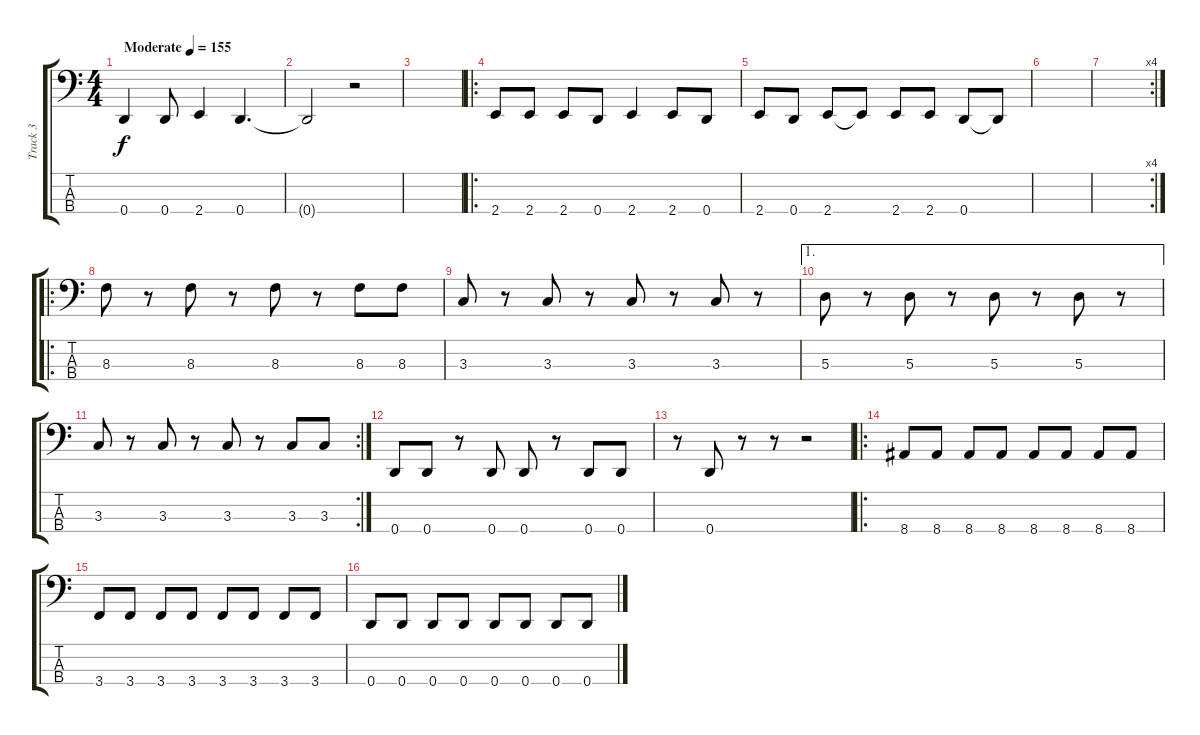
\track ("Track 3" "Track 3") {instrument electricbasspick}
\staff {score tabs}
\tuning (G2 D2 A1 D1) {hide}
\ts (4 4)
\tempo (155 "Moderate")
\clef f4
\ks c
0.4.4{dy f instrument electricbasspick} 0.4.8 2.4.4 0.4.4{d} |
0.4{t}.2 r.2 |
|
\ro
2.4.8 2.4.8 2.4.8 0.4.8 2.4.4 2.4.8 0.4.8 |
2.4.8 0.4.8 2.4.8 2.4{t}.8 2.4.8 2.4.8 0.4.8 0.4{t}.8 |
|
\rc 4
|
\ro
8.3.8 r.8 8.3.8 r.8 8.3.8 r.8 8.3.8 8.3.8 |
3.3.8 r.8 3.3.8 r.8 3.3.8 r.8 3.3.8 r.8 |
\ae 1
5.3.8 r.8 5.3.8 r.8 5.3.8 r.8 5.3.8 r.8 |
\rc 2
3.3.8 r.8 3.3.8 r.8 3.3.8 r.8 3.3.8 3.3.8 |
0.4.8 0.4.8 r.8 0.4.8 0.4.8 r.8 0.4.8 0.4.8 |
r.8 0.4.8 r.8 r.8 r.2 |
\ro
8.4.8 8.4.8 8.4.8 8.4.8 8.4.8 8.4.8 8.4.8 8.4.8 |
3.4.8 3.4.8 3.4.8 3.4.8 3.4.8 3.4.8 3.4.8 3.4.8 |
0.4.8 0.4.8 0.4.8 0.4.8 0.4.8 0.4.8 0.4.8 0.4.8
